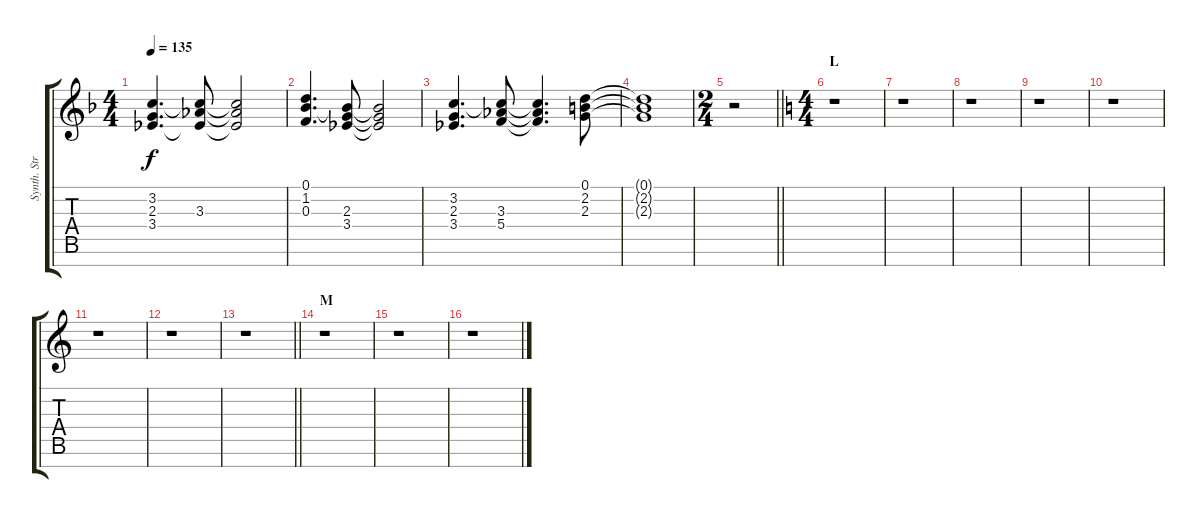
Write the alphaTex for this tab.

\track ("Synth. Strings" "Synth. Str") {instrument stringensemble1}
\staff {score tabs}
\tuning (D5 A4 F4 C4 G3 D3 A2) {hide}
\ts (4 4)
\tempo 135
\clef g2
\ks f
(3.2 2.3 3.4).4{d dy f} (3.2{t} 3.3 3.4{t}).8 (3.2{t} 3.3{t} 3.4{t}).2 |
(0.1 1.2 0.3).4{d} (1.2{t} 2.3 3.4).8 (1.2{t} 2.3{t} 3.4{t}).2 |
(3.2 2.3 3.4).4{d} (3.2{t} 3.3 5.4).8 (3.2{t} 3.3{t} 5.4{t}).4{d} (0.1 2.2 2.3).8 |
(0.1{t} 2.2{t} 2.3{t}).1 |
\ts (2 4)
\barLineRight lightlight
r.2 |
\ts (4 4)
\section ("" "L")
\ks c
r.1 |
r.1 |
r.1 |
r.1 |
r.1 |
r.1 |
r.1 |
\barLineRight lightlight
r.1 |
\section ("" "M")
r.1 |
r.1 |
r.1
